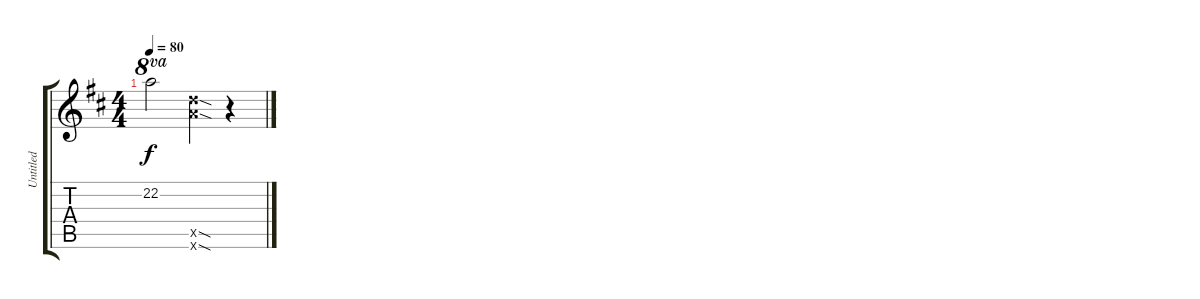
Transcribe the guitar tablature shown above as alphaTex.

\track ("Untitled" "Untitled") {instrument overdrivenguitar}
\staff {score tabs}
\tuning (E4 B3 G3 D3 A2 E2) {hide}
\ts (4 4)
\tempo 80
\clef g2
\ks d
22.2{t}.2{ot 8va dy f} (17.5{sod x} 17.6{sod x}).4 r.4
